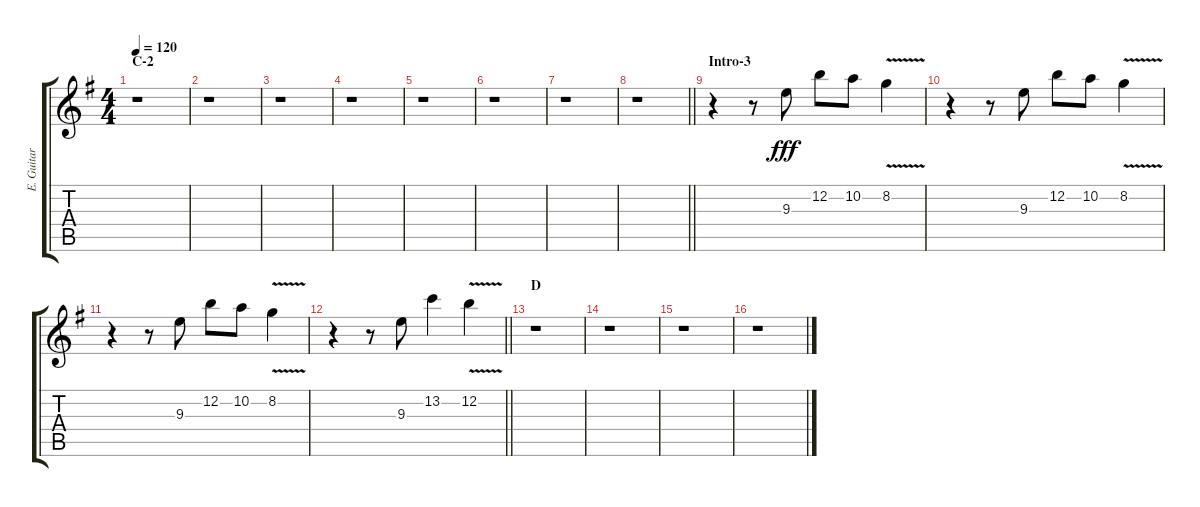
\track ("E. Guitar III" "E. Guitar ") {instrument overdrivenguitar}
\staff {score tabs}
\tuning (E4 B3 G3 D3 A2 E2) {hide}
\ts (4 4)
\section ("" "C-2")
\tempo 120
\clef g2
\ks eminor
r.1{dy f} |
r.1 |
r.1 |
r.1 |
r.1 |
r.1 |
r.1 |
\barLineRight lightlight
r.1 |
\section ("" "Intro-3")
r.4 r.8 9.3.8{dy fff} 12.2.8 10.2.8 8.2{v}.4 |
r.4 r.8 9.3.8 12.2.8 10.2.8 8.2{v}.4 |
r.4 r.8 9.3.8 12.2.8 10.2.8 8.2{v}.4 |
\barLineRight lightlight
r.4 r.8 9.3.8 13.2.4 12.2{v}.4 |
\section ("" "D")
r.1 |
r.1 |
r.1 |
r.1
